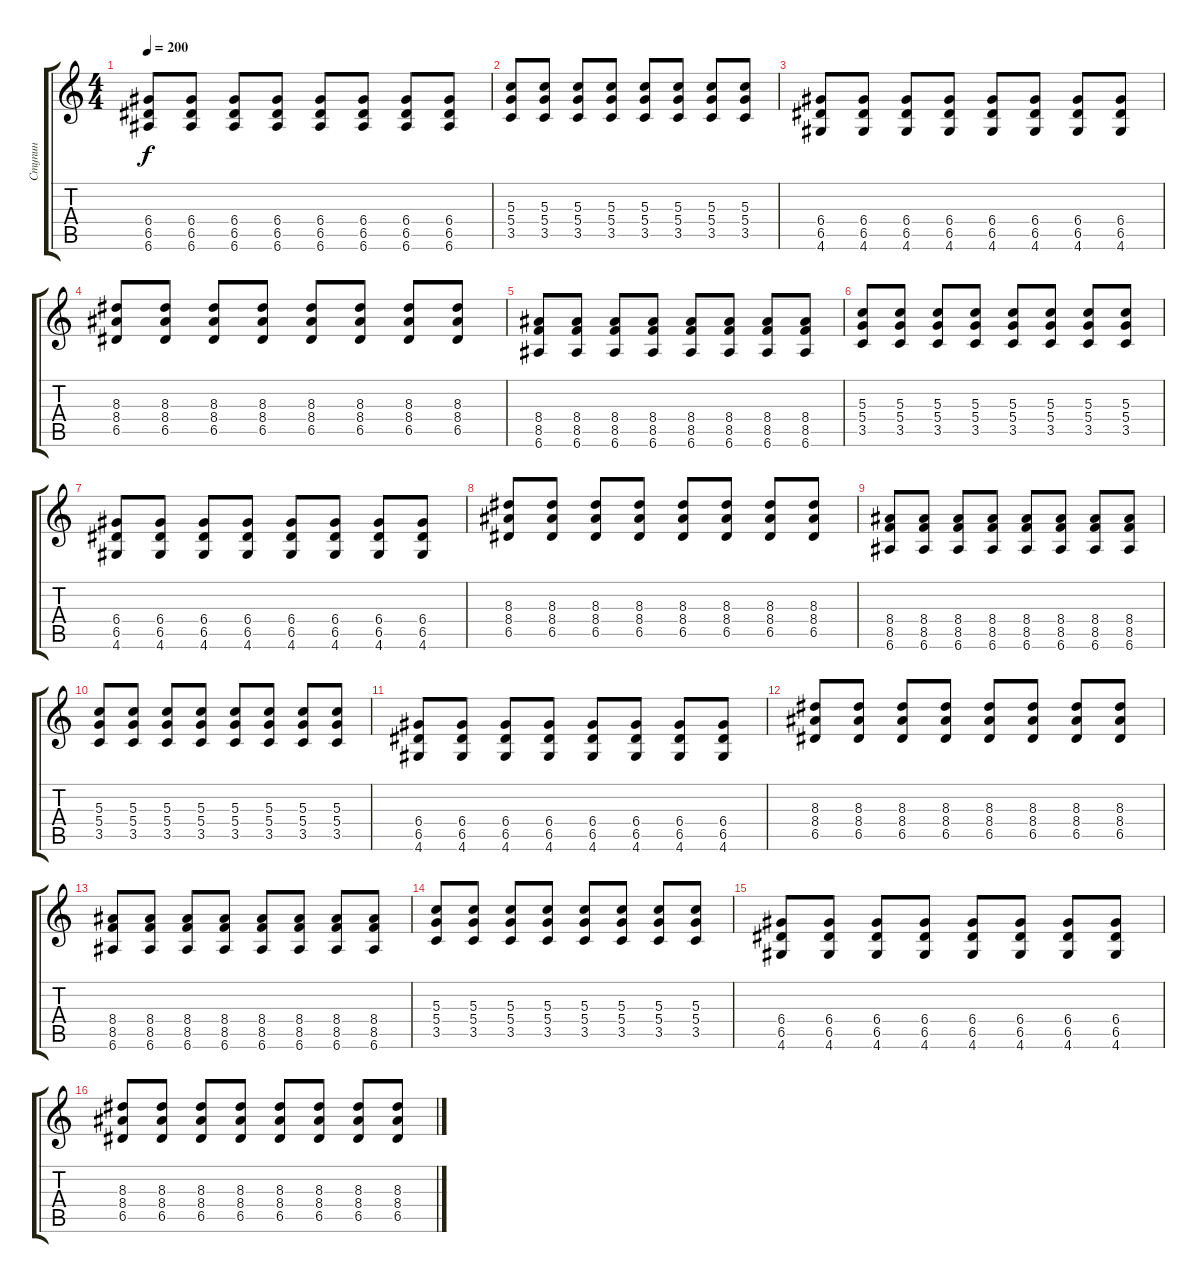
\track ("Ступин" "Ступин") {instrument overdrivenguitar}
\staff {score tabs}
\tuning (E4 B3 G3 D3 A2 E2) {hide}
\ts (4 4)
\tempo 200
\clef g2
\ks c
(6.4 6.5 6.6).8{dy f} (6.4 6.5 6.6).8 (6.4 6.5 6.6).8 (6.4 6.5 6.6).8 (6.4 6.5 6.6).8 (6.4 6.5 6.6).8 (6.4 6.5 6.6).8 (6.4 6.5 6.6).8 |
(5.3 5.4 3.5).8 (5.3 5.4 3.5).8 (5.3 5.4 3.5).8 (5.3 5.4 3.5).8 (5.3 5.4 3.5).8 (5.3 5.4 3.5).8 (5.3 5.4 3.5).8 (5.3 5.4 3.5).8 |
(6.4 6.5 4.6).8 (6.4 6.5 4.6).8 (6.4 6.5 4.6).8 (6.4 6.5 4.6).8 (6.4 6.5 4.6).8 (6.4 6.5 4.6).8 (6.4 6.5 4.6).8 (6.4 6.5 4.6).8 |
(8.3 8.4 6.5).8 (8.3 8.4 6.5).8 (8.3 8.4 6.5).8 (8.3 8.4 6.5).8 (8.3 8.4 6.5).8 (8.3 8.4 6.5).8 (8.3 8.4 6.5).8 (8.3 8.4 6.5).8 |
(8.4 8.5 6.6).8 (8.4 8.5 6.6).8 (8.4 8.5 6.6).8 (8.4 8.5 6.6).8 (8.4 8.5 6.6).8 (8.4 8.5 6.6).8 (8.4 8.5 6.6).8 (8.4 8.5 6.6).8 |
(5.3 5.4 3.5).8 (5.3 5.4 3.5).8 (5.3 5.4 3.5).8 (5.3 5.4 3.5).8 (5.3 5.4 3.5).8 (5.3 5.4 3.5).8 (5.3 5.4 3.5).8 (5.3 5.4 3.5).8 |
(6.4 6.5 4.6).8 (6.4 6.5 4.6).8 (6.4 6.5 4.6).8 (6.4 6.5 4.6).8 (6.4 6.5 4.6).8 (6.4 6.5 4.6).8 (6.4 6.5 4.6).8 (6.4 6.5 4.6).8 |
(8.3 8.4 6.5).8 (8.3 8.4 6.5).8 (8.3 8.4 6.5).8 (8.3 8.4 6.5).8 (8.3 8.4 6.5).8 (8.3 8.4 6.5).8 (8.3 8.4 6.5).8 (8.3 8.4 6.5).8 |
(8.4 8.5 6.6).8 (8.4 8.5 6.6).8 (8.4 8.5 6.6).8 (8.4 8.5 6.6).8 (8.4 8.5 6.6).8 (8.4 8.5 6.6).8 (8.4 8.5 6.6).8 (8.4 8.5 6.6).8 |
(5.3 5.4 3.5).8 (5.3 5.4 3.5).8 (5.3 5.4 3.5).8 (5.3 5.4 3.5).8 (5.3 5.4 3.5).8 (5.3 5.4 3.5).8 (5.3 5.4 3.5).8 (5.3 5.4 3.5).8 |
(6.4 6.5 4.6).8 (6.4 6.5 4.6).8 (6.4 6.5 4.6).8 (6.4 6.5 4.6).8 (6.4 6.5 4.6).8 (6.4 6.5 4.6).8 (6.4 6.5 4.6).8 (6.4 6.5 4.6).8 |
(8.3 8.4 6.5).8 (8.3 8.4 6.5).8 (8.3 8.4 6.5).8 (8.3 8.4 6.5).8 (8.3 8.4 6.5).8 (8.3 8.4 6.5).8 (8.3 8.4 6.5).8 (8.3 8.4 6.5).8 |
(8.4 8.5 6.6).8 (8.4 8.5 6.6).8 (8.4 8.5 6.6).8 (8.4 8.5 6.6).8 (8.4 8.5 6.6).8 (8.4 8.5 6.6).8 (8.4 8.5 6.6).8 (8.4 8.5 6.6).8 |
(5.3 5.4 3.5).8 (5.3 5.4 3.5).8 (5.3 5.4 3.5).8 (5.3 5.4 3.5).8 (5.3 5.4 3.5).8 (5.3 5.4 3.5).8 (5.3 5.4 3.5).8 (5.3 5.4 3.5).8 |
(6.4 6.5 4.6).8 (6.4 6.5 4.6).8 (6.4 6.5 4.6).8 (6.4 6.5 4.6).8 (6.4 6.5 4.6).8 (6.4 6.5 4.6).8 (6.4 6.5 4.6).8 (6.4 6.5 4.6).8 |
(8.3 8.4 6.5).8 (8.3 8.4 6.5).8 (8.3 8.4 6.5).8 (8.3 8.4 6.5).8 (8.3 8.4 6.5).8 (8.3 8.4 6.5).8 (8.3 8.4 6.5).8 (8.3 8.4 6.5).8
